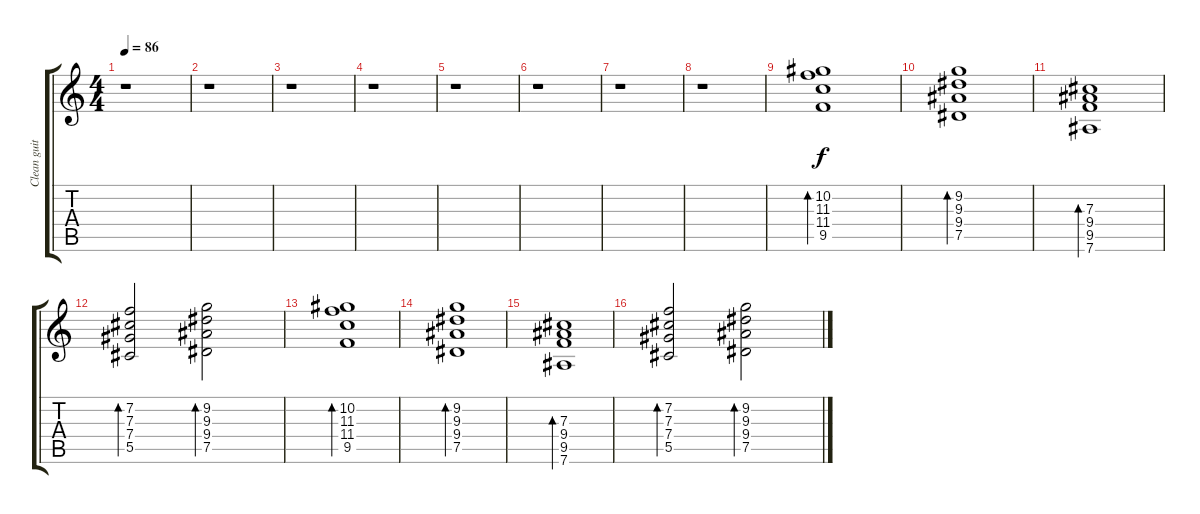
\track ("Clean guitar" "Clean guit") {instrument electricguitarjazz}
\staff {score tabs}
\tuning (Eb4 Bb3 Gb3 Db3 Ab2 Eb2) {hide}
\ts (4 4)
\tempo 86
\clef g2
\ks c
r.1{dy f instrument electricguitarjazz} |
r.1 |
r.1 |
r.1 |
r.1 |
r.1 |
r.1 |
r.1 |
(10.2 11.3 11.4 9.5).1{bd 120} |
(9.2 9.3 9.4 7.5).1{bd 120} |
(7.3 9.4 9.5 7.6).1{bd 120} |
(7.2 7.3 7.4 5.5).2{bd 120} (9.2 9.3 9.4 7.5).2{bd 120} |
(10.2 11.3 11.4 9.5).1{bd 120} |
(9.2 9.3 9.4 7.5).1{bd 120} |
(7.3 9.4 9.5 7.6).1{bd 120} |
(7.2 7.3 7.4 5.5).2{bd 120} (9.2 9.3 9.4 7.5).2{bd 120}
